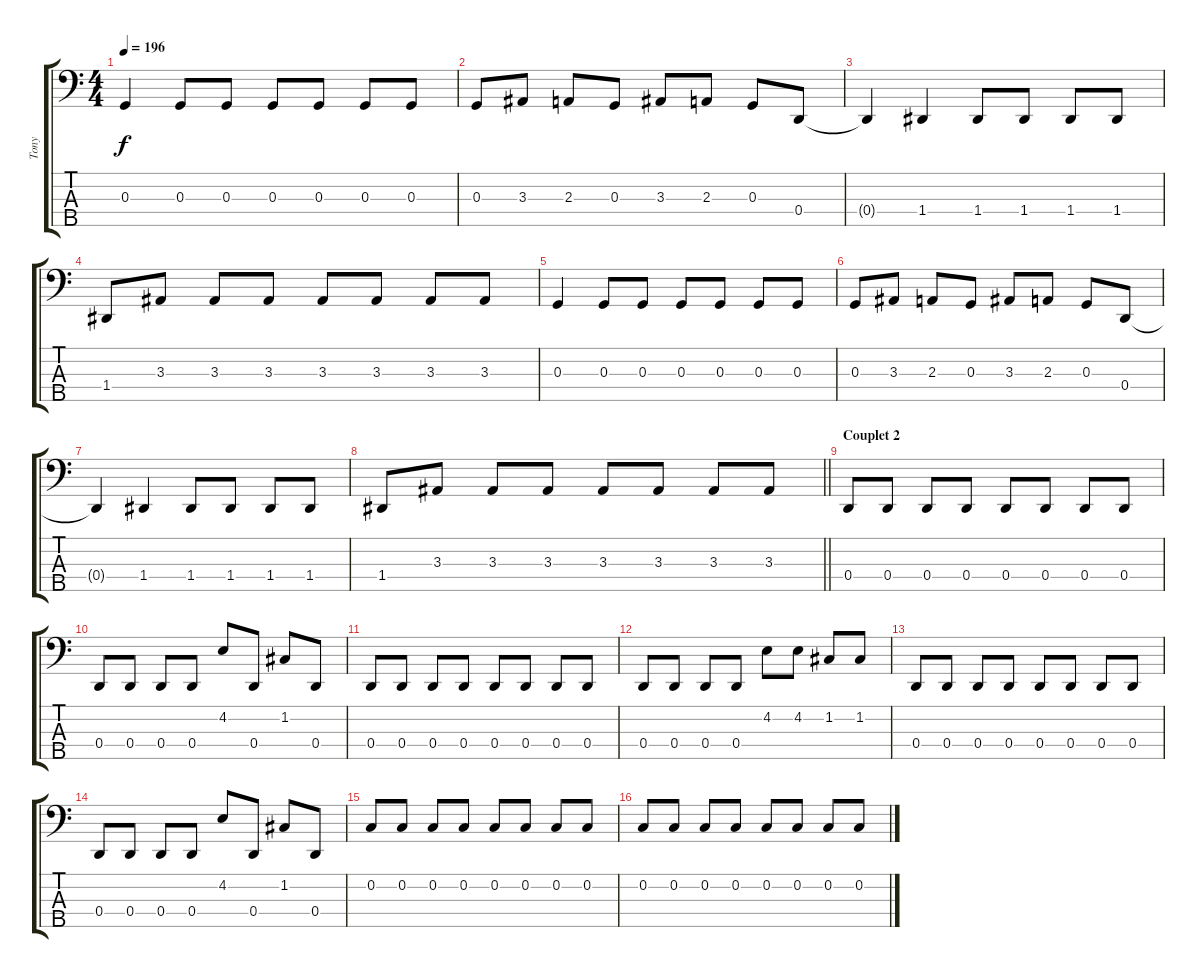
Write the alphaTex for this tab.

\track ("Tony" "Tony") {instrument electricbasspick}
\staff {score tabs}
\tuning (F2 C2 G1 D1 A0) {hide}
\ts (4 4)
\tempo 196
\clef f4
\ks c
0.3.4{dy f} 0.3.8 0.3.8 0.3.8 0.3.8 0.3.8 0.3.8 |
0.3.8 3.3.8 2.3.8 0.3.8 3.3.8 2.3.8 0.3.8 0.4.8 |
0.4{t}.4 1.4.4 1.4.8 1.4.8 1.4.8 1.4.8 |
1.4.8 3.3.8 3.3.8 3.3.8 3.3.8 3.3.8 3.3.8 3.3.8 |
0.3.4 0.3.8 0.3.8 0.3.8 0.3.8 0.3.8 0.3.8 |
0.3.8 3.3.8 2.3.8 0.3.8 3.3.8 2.3.8 0.3.8 0.4.8 |
0.4{t}.4 1.4.4 1.4.8 1.4.8 1.4.8 1.4.8 |
\barLineRight lightlight
1.4.8 3.3.8 3.3.8 3.3.8 3.3.8 3.3.8 3.3.8 3.3.8 |
\section ("" "Couplet 2")
0.4.8 0.4.8 0.4.8 0.4.8 0.4.8 0.4.8 0.4.8 0.4.8 |
0.4.8 0.4.8 0.4.8 0.4.8 4.2.8 0.4.8 1.2.8 0.4.8 |
0.4.8 0.4.8 0.4.8 0.4.8 0.4.8 0.4.8 0.4.8 0.4.8 |
0.4.8 0.4.8 0.4.8 0.4.8 4.2.8 4.2.8 1.2.8 1.2.8 |
0.4.8 0.4.8 0.4.8 0.4.8 0.4.8 0.4.8 0.4.8 0.4.8 |
0.4.8 0.4.8 0.4.8 0.4.8 4.2.8 0.4.8 1.2.8 0.4.8 |
0.2.8 0.2.8 0.2.8 0.2.8 0.2.8 0.2.8 0.2.8 0.2.8 |
0.2.8 0.2.8 0.2.8 0.2.8 0.2.8 0.2.8 0.2.8 0.2.8
